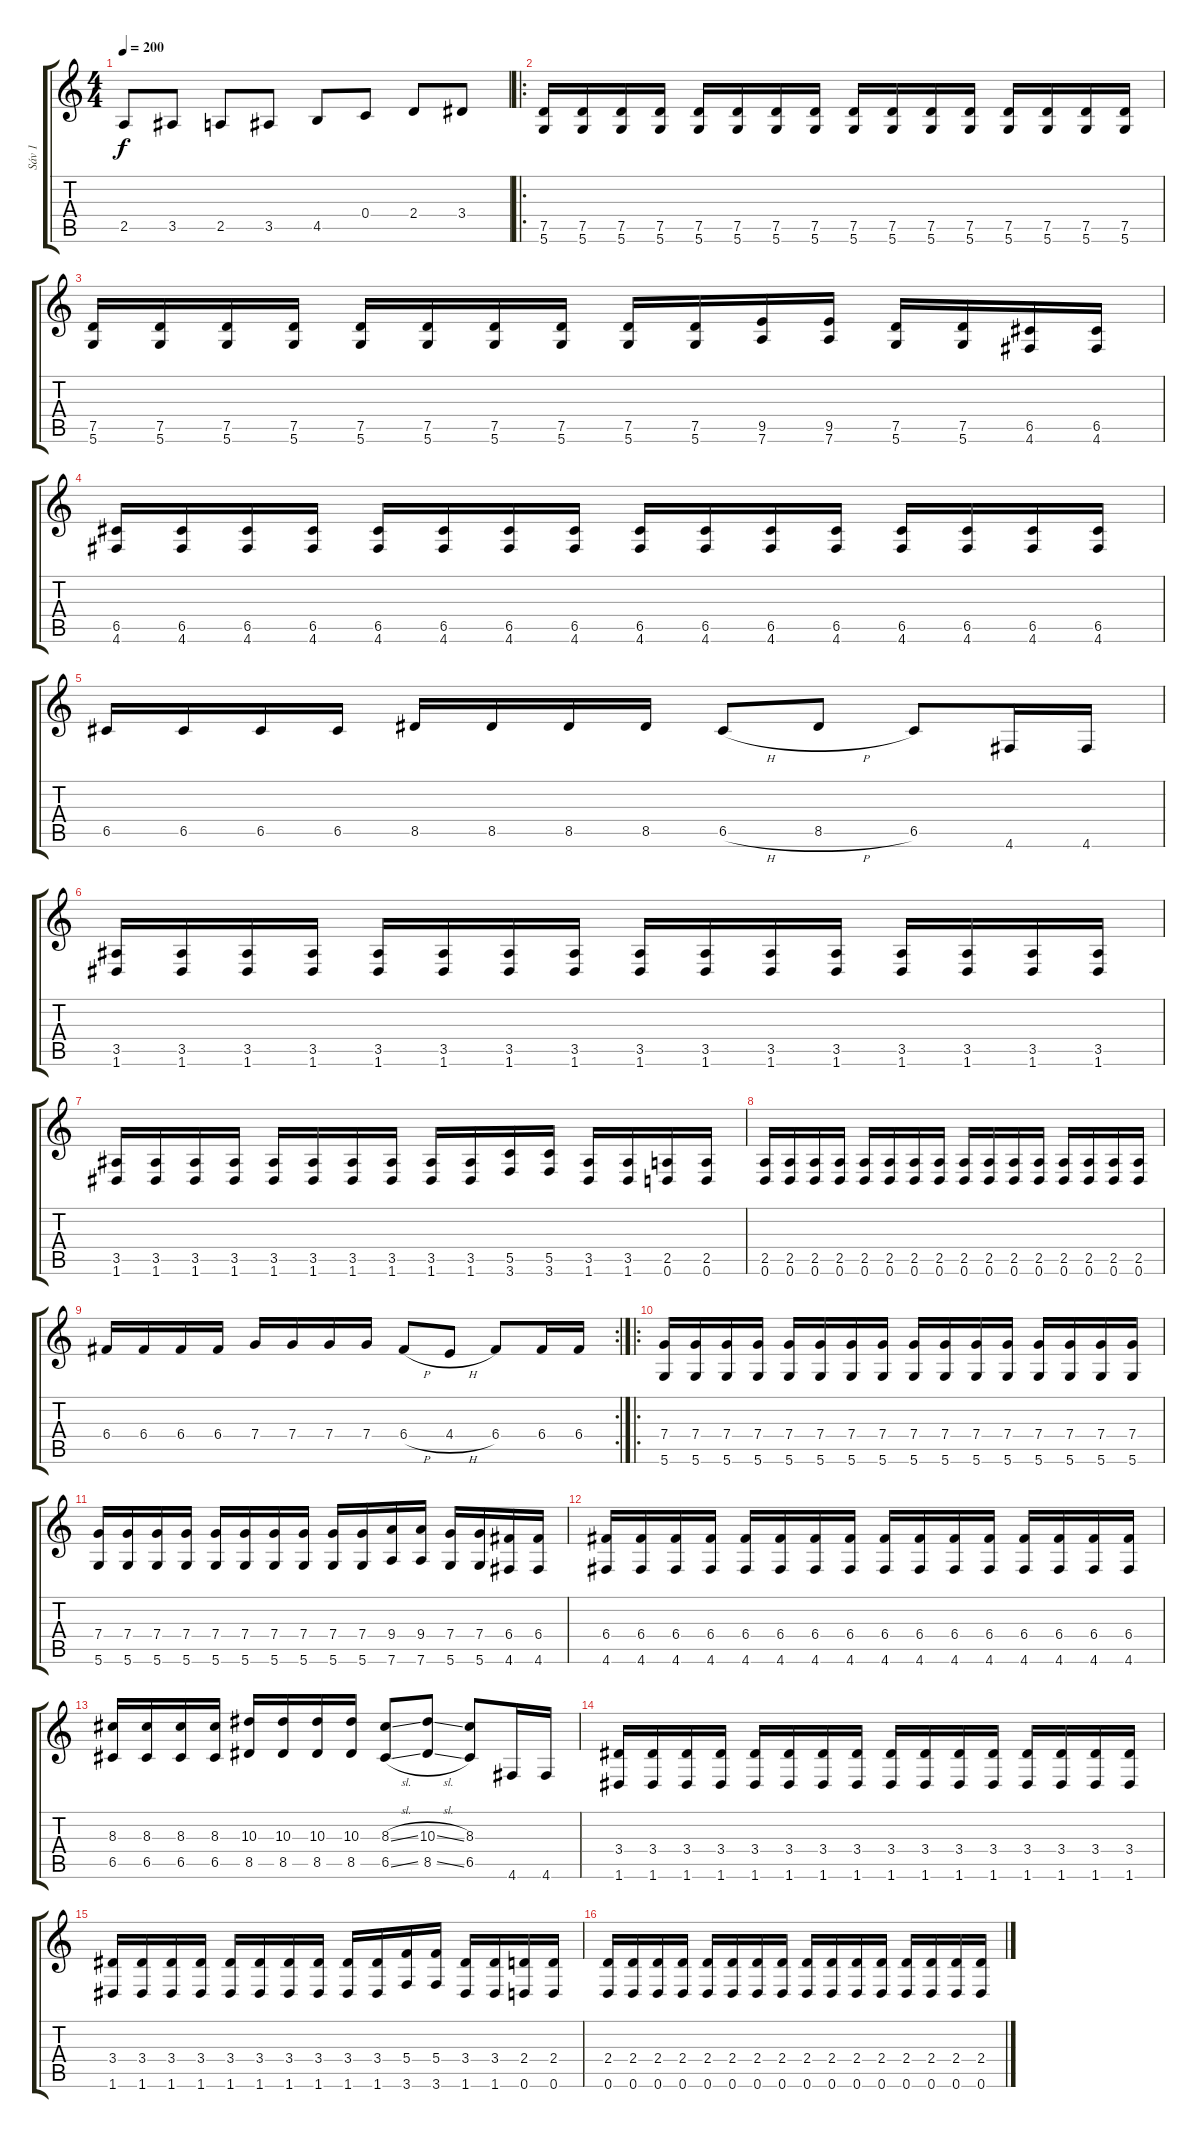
\track ("Sáv 1" "Sáv 1") {instrument electricguitarclean}
\staff {score tabs}
\tuning (D4 A3 F3 C3 G2 D2) {hide}
\ts (4 4)
\tempo 200
\clef g2
\ks c
2.5.8{dy f} 3.5.8 2.5.8 3.5.8 4.5.8 0.4.8 2.4.8 3.4.8 |
\ro
(7.5 5.6).16 (7.5 5.6).16 (7.5 5.6).16 (7.5 5.6).16 (7.5 5.6).16 (7.5 5.6).16 (7.5 5.6).16 (7.5 5.6).16 (7.5 5.6).16 (7.5 5.6).16 (7.5 5.6).16 (7.5 5.6).16 (7.5 5.6).16 (7.5 5.6).16 (7.5 5.6).16 (7.5 5.6).16 |
(7.5 5.6).16 (7.5 5.6).16 (7.5 5.6).16 (7.5 5.6).16 (7.5 5.6).16 (7.5 5.6).16 (7.5 5.6).16 (7.5 5.6).16 (7.5 5.6).16 (7.5 5.6).16 (9.5 7.6).16 (9.5 7.6).16 (7.5 5.6).16 (7.5 5.6).16 (6.5 4.6).16 (6.5 4.6).16 |
(6.5 4.6).16 (6.5 4.6).16 (6.5 4.6).16 (6.5 4.6).16 (6.5 4.6).16 (6.5 4.6).16 (6.5 4.6).16 (6.5 4.6).16 (6.5 4.6).16 (6.5 4.6).16 (6.5 4.6).16 (6.5 4.6).16 (6.5 4.6).16 (6.5 4.6).16 (6.5 4.6).16 (6.5 4.6).16 |
6.5.16 6.5.16 6.5.16 6.5.16 8.5.16 8.5.16 8.5.16 8.5.16 6.5{h}.8 8.5{h}.8 6.5.8 4.6.16 4.6.16 |
(3.5 1.6).16 (3.5 1.6).16 (3.5 1.6).16 (3.5 1.6).16 (3.5 1.6).16 (3.5 1.6).16 (3.5 1.6).16 (3.5 1.6).16 (3.5 1.6).16 (3.5 1.6).16 (3.5 1.6).16 (3.5 1.6).16 (3.5 1.6).16 (3.5 1.6).16 (3.5 1.6).16 (3.5 1.6).16 |
(3.5 1.6).16 (3.5 1.6).16 (3.5 1.6).16 (3.5 1.6).16 (3.5 1.6).16 (3.5 1.6).16 (3.5 1.6).16 (3.5 1.6).16 (3.5 1.6).16 (3.5 1.6).16 (5.5 3.6).16 (5.5 3.6).16 (3.5 1.6).16 (3.5 1.6).16 (2.5 0.6).16 (2.5 0.6).16 |
(2.5 0.6).16 (2.5 0.6).16 (2.5 0.6).16 (2.5 0.6).16 (2.5 0.6).16 (2.5 0.6).16 (2.5 0.6).16 (2.5 0.6).16 (2.5 0.6).16 (2.5 0.6).16 (2.5 0.6).16 (2.5 0.6).16 (2.5 0.6).16 (2.5 0.6).16 (2.5 0.6).16 (2.5 0.6).16 |
\rc 2
6.4.16 6.4.16 6.4.16 6.4.16 7.4.16 7.4.16 7.4.16 7.4.16 6.4{h}.8 4.4{h}.8 6.4.8 6.4.16 6.4.16 |
\ro
(7.4 5.6).16 (7.4 5.6).16 (7.4 5.6).16 (7.4 5.6).16 (7.4 5.6).16 (7.4 5.6).16 (7.4 5.6).16 (7.4 5.6).16 (7.4 5.6).16 (7.4 5.6).16 (7.4 5.6).16 (7.4 5.6).16 (7.4 5.6).16 (7.4 5.6).16 (7.4 5.6).16 (7.4 5.6).16 |
(7.4 5.6).16 (7.4 5.6).16 (7.4 5.6).16 (7.4 5.6).16 (7.4 5.6).16 (7.4 5.6).16 (7.4 5.6).16 (7.4 5.6).16 (7.4 5.6).16 (7.4 5.6).16 (9.4 7.6).16 (9.4 7.6).16 (7.4 5.6).16 (7.4 5.6).16 (6.4 4.6).16 (6.4 4.6).16 |
(6.4 4.6).16 (6.4 4.6).16 (6.4 4.6).16 (6.4 4.6).16 (6.4 4.6).16 (6.4 4.6).16 (6.4 4.6).16 (6.4 4.6).16 (6.4 4.6).16 (6.4 4.6).16 (6.4 4.6).16 (6.4 4.6).16 (6.4 4.6).16 (6.4 4.6).16 (6.4 4.6).16 (6.4 4.6).16 |
(8.3 6.5).16 (8.3 6.5).16 (8.3 6.5).16 (8.3 6.5).16 (10.3 8.5).16 (10.3 8.5).16 (10.3 8.5).16 (10.3 8.5).16 (8.3{sl} 6.5{sl}).8 (10.3{sl} 8.5{sl}).8 (8.3 6.5).8 4.6.16 4.6.16 |
(3.4 1.6).16 (3.4 1.6).16 (3.4 1.6).16 (3.4 1.6).16 (3.4 1.6).16 (3.4 1.6).16 (3.4 1.6).16 (3.4 1.6).16 (3.4 1.6).16 (3.4 1.6).16 (3.4 1.6).16 (3.4 1.6).16 (3.4 1.6).16 (3.4 1.6).16 (3.4 1.6).16 (3.4 1.6).16 |
(3.4 1.6).16 (3.4 1.6).16 (3.4 1.6).16 (3.4 1.6).16 (3.4 1.6).16 (3.4 1.6).16 (3.4 1.6).16 (3.4 1.6).16 (3.4 1.6).16 (3.4 1.6).16 (5.4 3.6).16 (5.4 3.6).16 (3.4 1.6).16 (3.4 1.6).16 (2.4 0.6).16 (2.4 0.6).16 |
(2.4 0.6).16 (2.4 0.6).16 (2.4 0.6).16 (2.4 0.6).16 (2.4 0.6).16 (2.4 0.6).16 (2.4 0.6).16 (2.4 0.6).16 (2.4 0.6).16 (2.4 0.6).16 (2.4 0.6).16 (2.4 0.6).16 (2.4 0.6).16 (2.4 0.6).16 (2.4 0.6).16 (2.4 0.6).16
